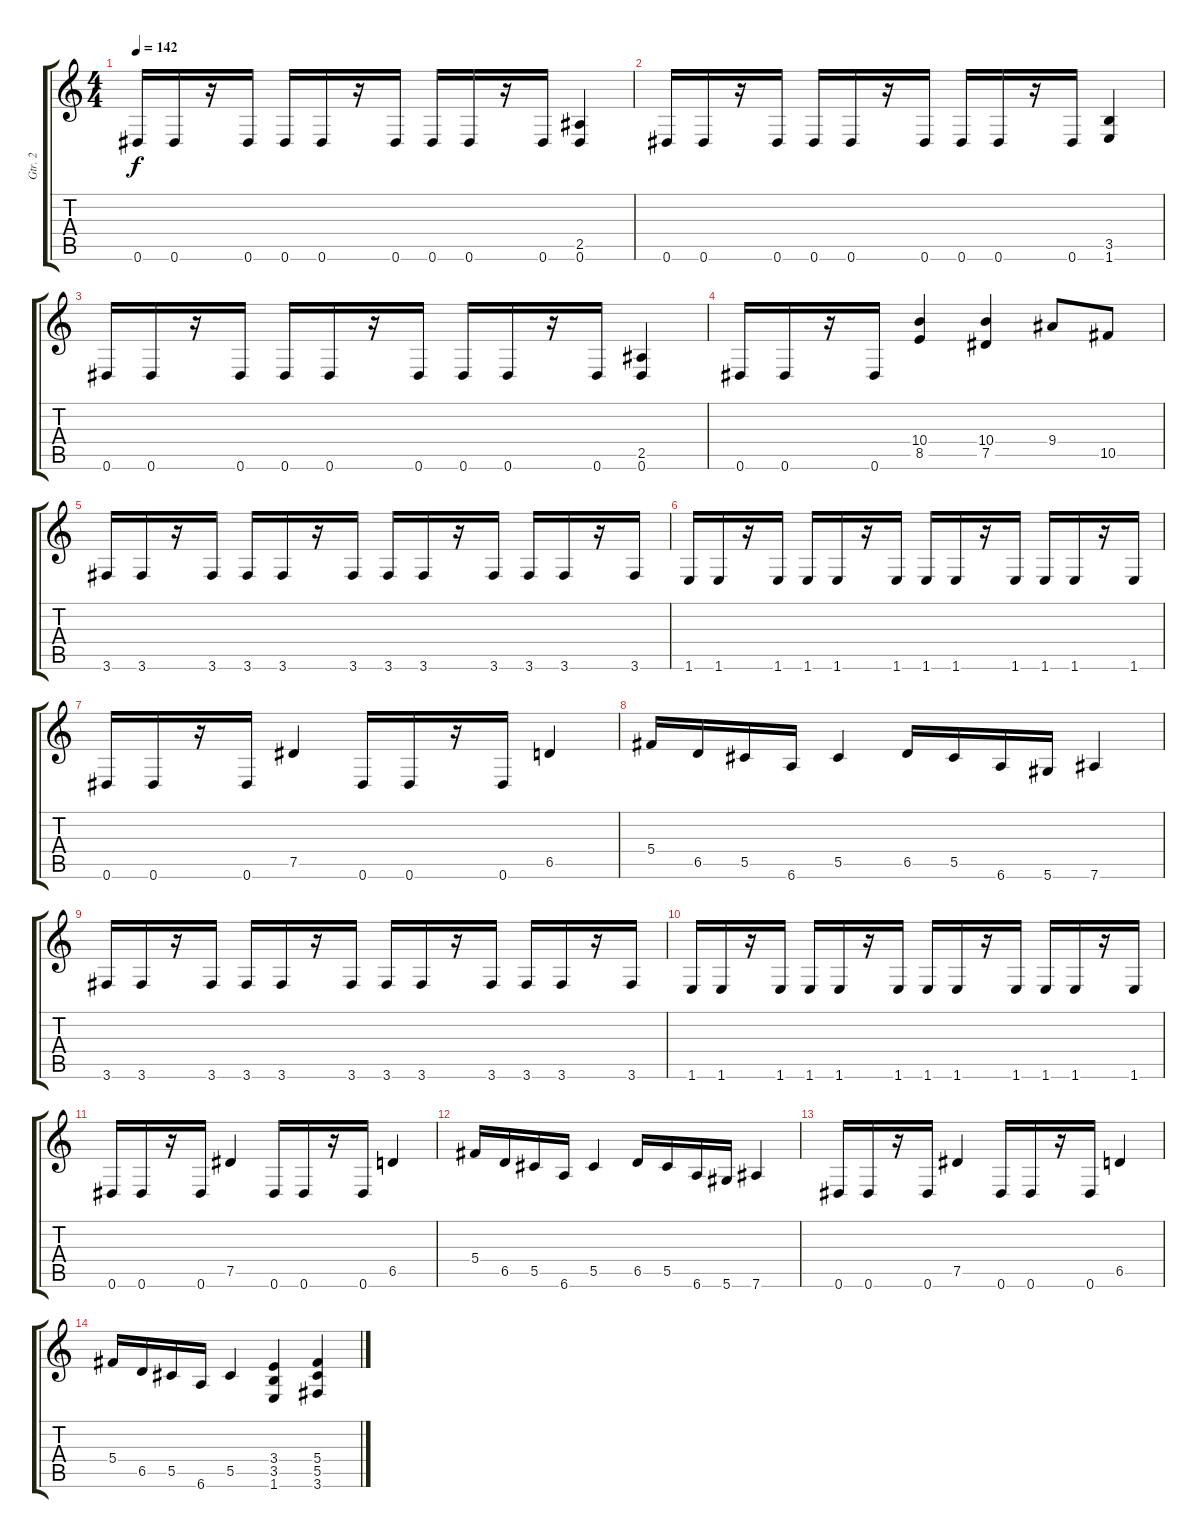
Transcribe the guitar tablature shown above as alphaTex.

\track ("Gtr. 2" "Gtr. 2") {instrument overdrivenguitar}
\staff {score tabs}
\tuning (Eb4 Bb3 Gb3 Db3 Ab2 Eb2) {hide}
\ts (4 4)
\tempo 142
\clef g2
\ks c
0.6.16{dy f} 0.6.16 r.16 0.6.16 0.6.16 0.6.16 r.16 0.6.16 0.6.16 0.6.16 r.16 0.6.16 (2.5 0.6).4 |
0.6.16 0.6.16 r.16 0.6.16 0.6.16 0.6.16 r.16 0.6.16 0.6.16 0.6.16 r.16 0.6.16 (3.5 1.6).4 |
0.6.16 0.6.16 r.16 0.6.16 0.6.16 0.6.16 r.16 0.6.16 0.6.16 0.6.16 r.16 0.6.16 (2.5 0.6).4 |
0.6.16 0.6.16 r.16 0.6.16 (10.4 8.5).4 (10.4 7.5).4 9.4.8 10.5.8 |
3.6.16 3.6.16 r.16 3.6.16 3.6.16 3.6.16 r.16 3.6.16 3.6.16 3.6.16 r.16 3.6.16 3.6.16 3.6.16 r.16 3.6.16 |
1.6.16 1.6.16 r.16 1.6.16 1.6.16 1.6.16 r.16 1.6.16 1.6.16 1.6.16 r.16 1.6.16 1.6.16 1.6.16 r.16 1.6.16 |
0.6.16 0.6.16 r.16 0.6.16 7.5.4 0.6.16 0.6.16 r.16 0.6.16 6.5.4 |
5.4.16 6.5.16 5.5.16 6.6.16 5.5.4 6.5.16 5.5.16 6.6.16 5.6.16 7.6.4 |
3.6.16 3.6.16 r.16 3.6.16 3.6.16 3.6.16 r.16 3.6.16 3.6.16 3.6.16 r.16 3.6.16 3.6.16 3.6.16 r.16 3.6.16 |
1.6.16 1.6.16 r.16 1.6.16 1.6.16 1.6.16 r.16 1.6.16 1.6.16 1.6.16 r.16 1.6.16 1.6.16 1.6.16 r.16 1.6.16 |
0.6.16 0.6.16 r.16 0.6.16 7.5.4 0.6.16 0.6.16 r.16 0.6.16 6.5.4 |
5.4.16 6.5.16 5.5.16 6.6.16 5.5.4 6.5.16 5.5.16 6.6.16 5.6.16 7.6.4 |
0.6.16 0.6.16 r.16 0.6.16 7.5.4 0.6.16 0.6.16 r.16 0.6.16 6.5.4 |
5.4.16 6.5.16 5.5.16 6.6.16 5.5.4 (3.4 3.5 1.6).4 (5.4 5.5 3.6).4
